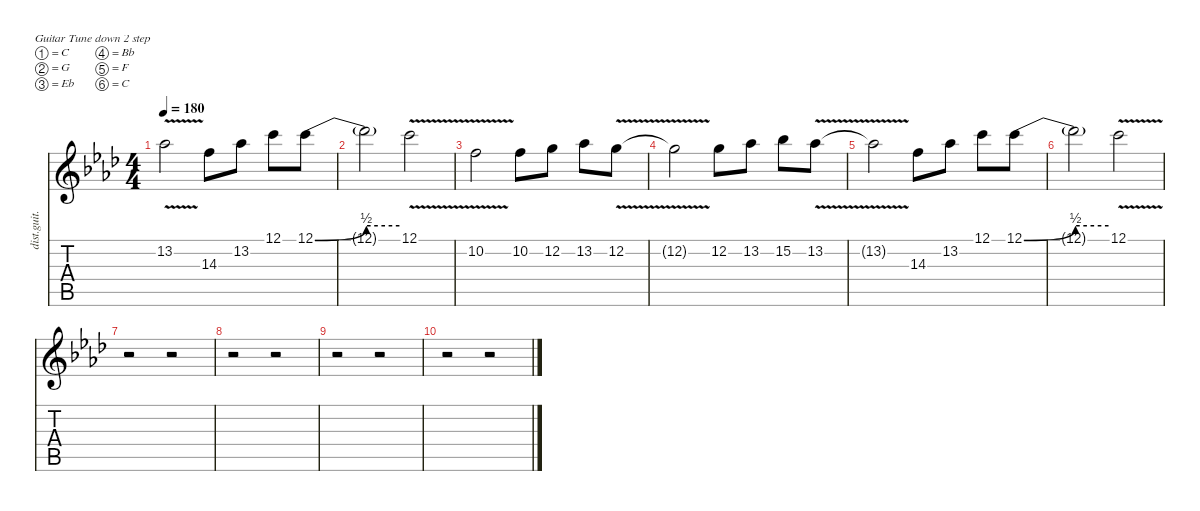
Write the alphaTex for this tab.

\defaultSystemsLayout 4
\hideDynamics
\bracketExtendMode nobrackets
\otherSystemsTrackNameOrientation horizontal
\track ("Gtr.4" "dist.guit.") {instrument distortionguitar}
\staff {score tabs}
\tuning (C4 G3 Eb3 Bb2 F2 C2)
\ts (4 4)
\tempo 180
\clef g2
\ks fminor
13.2{v t acc b}.2{dy f beam Down} 14.3{acc forcenatural}.8{beam Down} 13.2{acc b}.8{beam Down} 12.1{acc forcenatural}.8{beam Down} 12.1{be (bend 0 0 60 2) acc forcenatural}.8{beam Down} |
12.1{be (hold 0 2 60 2) t}.2{beam Down} 12.1{v acc forcenatural}.2{beam Down} |
10.2{v acc forcenatural}.2{beam Down} 10.2{acc forcenatural}.8{beam Down} 12.2{acc forcenatural}.8{beam Down} 13.2{acc b}.8{beam Down} 12.2{v acc forcenatural}.8{beam Down} |
12.2{v t acc forcenatural}.2{beam Down} 12.2{acc forcenatural}.8{beam Down} 13.2{acc b}.8{beam Down} 15.2{acc b}.8{beam Down} 13.2{v acc b}.8{beam Down} |
13.2{v t acc b}.2{beam Down} 14.3{acc forcenatural}.8{beam Down} 13.2{acc b}.8{beam Down} 12.1{acc forcenatural}.8{beam Down} 12.1{be (bend 0 0 60 2) acc forcenatural}.8{beam Down} |
12.1{be (hold 0 2 60 2) t}.2{beam Down} 12.1{v acc forcenatural}.2{beam Down} |
r.2{beam Down} r.2{beam Down} |
r.2{beam Down} r.2{beam Down} |
r.2{beam Down} r.2{beam Down} |
r.2{beam Down} r.2{beam Down}
